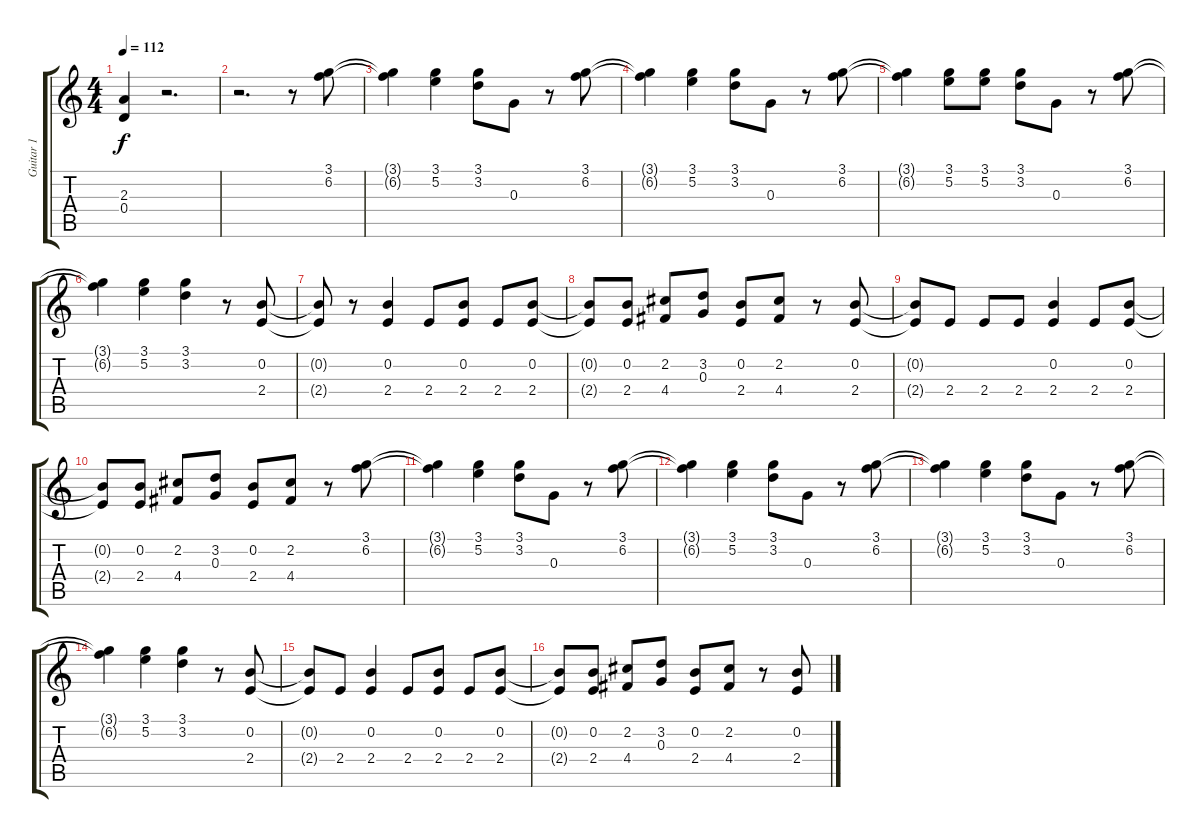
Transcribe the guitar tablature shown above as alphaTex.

\track ("Guitar 1" "Guitar 1") {instrument overdrivenguitar}
\staff {score tabs}
\tuning (E4 B3 G3 D3 A2 E2) {hide}
\ts (4 4)
\tempo 112
\clef g2
\ks c
(2.3 0.4).4{dy f} r.2{d} |
r.2{d} r.8 (3.1 6.2).8 |
(3.1{t} 6.2{t}).4 (3.1 5.2).4 (3.1 3.2).8 0.3.8 r.8 (3.1 6.2).8 |
(3.1{t} 6.2{t}).4 (3.1 5.2).4 (3.1 3.2).8 0.3.8 r.8 (3.1 6.2).8 |
(3.1{t} 6.2{t}).4 (3.1 5.2).8 (3.1 5.2).8 (3.1 3.2).8 0.3.8 r.8 (3.1 6.2).8 |
(3.1{t} 6.2{t}).4 (3.1 5.2).4 (3.1 3.2).4 r.8 (0.2 2.4).8 |
(0.2{t} 2.4{t}).8 r.8 (0.2 2.4).4 2.4.8 (0.2 2.4).8 2.4.8 (0.2 2.4).8 |
(0.2{t} 2.4{t}).8 (0.2 2.4).8 (2.2 4.4).8 (3.2 0.3).8 (0.2 2.4).8 (2.2 4.4).8 r.8 (0.2 2.4).8 |
(0.2{t} 2.4{t}).8 2.4.8 2.4.8 2.4.8 (0.2 2.4).4 2.4.8 (0.2 2.4).8 |
(0.2{t} 2.4{t}).8 (0.2 2.4).8 (2.2 4.4).8 (3.2 0.3).8 (0.2 2.4).8 (2.2 4.4).8 r.8 (3.1 6.2).8 |
(3.1{t} 6.2{t}).4 (3.1 5.2).4 (3.1 3.2).8 0.3.8 r.8 (3.1 6.2).8 |
(3.1{t} 6.2{t}).4 (3.1 5.2).4 (3.1 3.2).8 0.3.8 r.8 (3.1 6.2).8 |
(3.1{t} 6.2{t}).4 (3.1 5.2).4 (3.1 3.2).8 0.3.8 r.8 (3.1 6.2).8 |
(3.1{t} 6.2{t}).4 (3.1 5.2).4 (3.1 3.2).4 r.8 (0.2 2.4).8 |
(0.2{t} 2.4{t}).8 2.4.8 (0.2 2.4).4 2.4.8 (0.2 2.4).8 2.4.8 (0.2 2.4).8 |
(0.2{t} 2.4{t}).8 (0.2 2.4).8 (2.2 4.4).8 (3.2 0.3).8 (0.2 2.4).8 (2.2 4.4).8 r.8 (0.2 2.4).8
